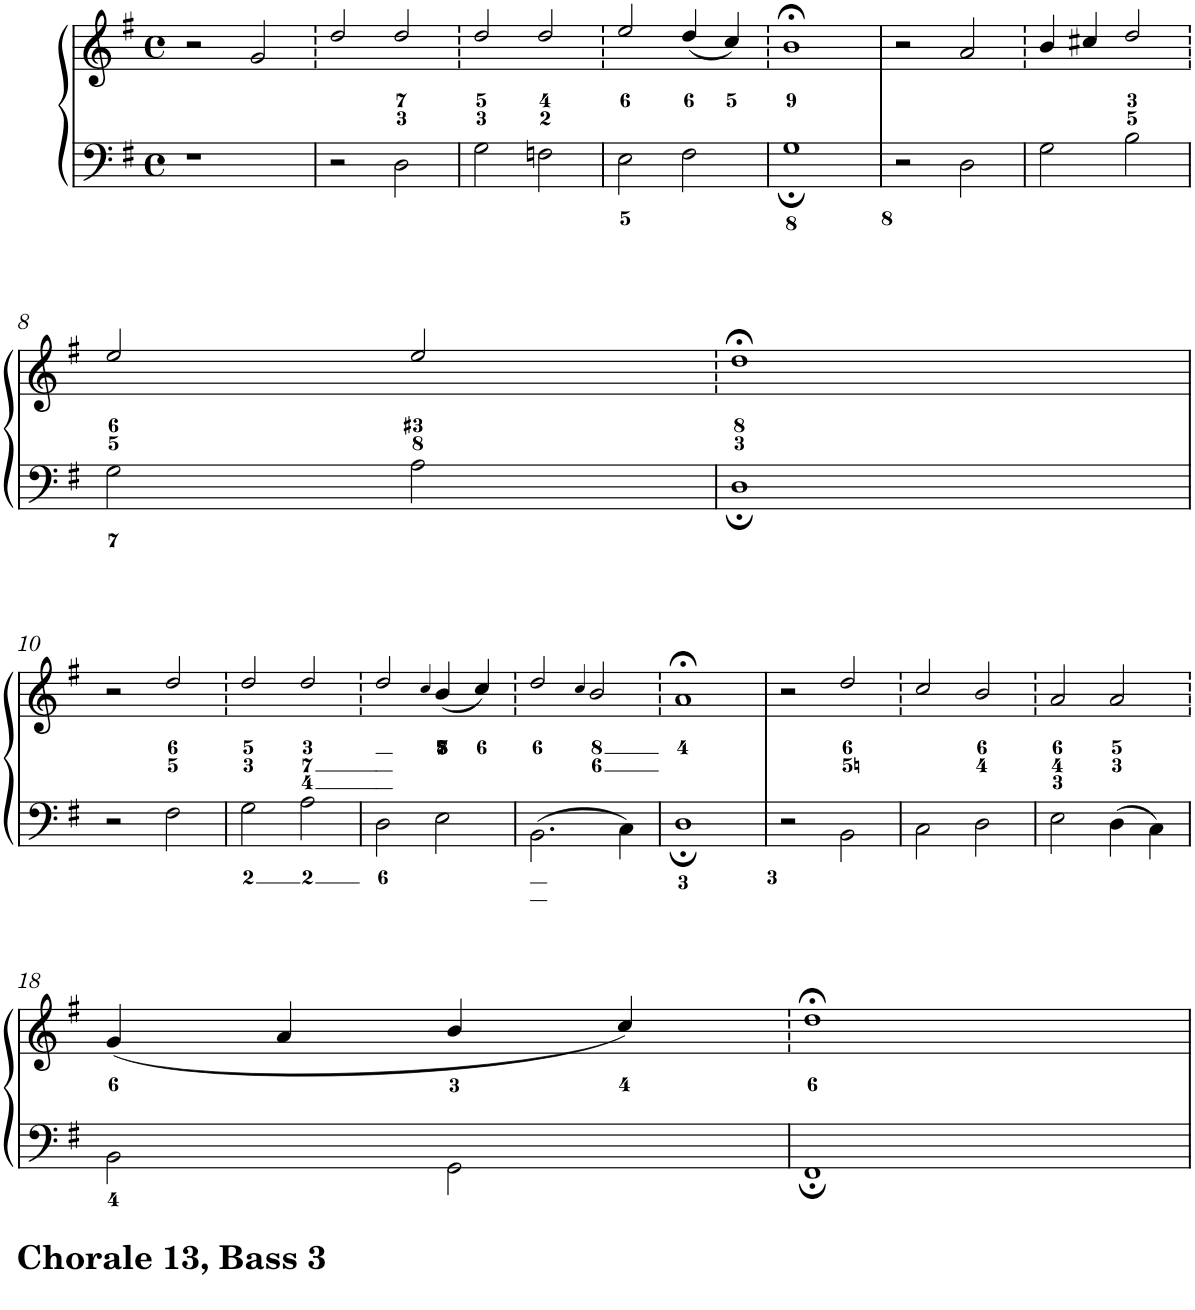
**kern	**kern
*part1	*part1
*staff2	*staff1
*I"Piano	*
*I'Pno.	*
*clefF4	*clefG2
*k[f#]	*k[f#]
*G:	*G:
*M4/4	*M4/4
*met(c)	*met(c)
=1	=1
1r	2r
.	2g/
=2	=2
2r	2dd/
2D\	2dd/
=3	=3
2G\	2dd/
2Fn\	2dd/
=4	=4
2E\	2ee/
2F#\	(4dd/
.	4cc/)
=5	=5
1G;	1b;<
=6	=6
2r	2r
2D\	2a/
=7	=7
2G\	4b/
.	4cc#X/
2B\	2dd/
!!LO:LB:g=z
=8	=8
2G\	2ee/
2A\	2ee/
=9	=9
1D;	1dd;<
!!LO:LB:g=z
=10	=10
2r	2r
2F#\	2dd/
=11	=11
2G\	2dd/
2A\	2dd/
=12	=12
2D\	2dd/
.	4qcc/
2E\	(4b/
.	4cc/)
=13	=13
2.BB\	2dd/
.	4qcc/
.	2b/
4C\	.
=14	=14
1D;	1a;<
=15	=15
2r	2r
2BB\	2dd/
=16	=16
2C\	2cc/
2D\	2b/
=17	=17
2E\	2a/
4D\	2a/
4C\	.
!!LO:LB:g=z
=18	=18
2BB\	(4g/
.	4a/
2GG\	4b/
.	4cc/)
=19	=19
1FF#;	1dd;<
=	=
*-	*-
